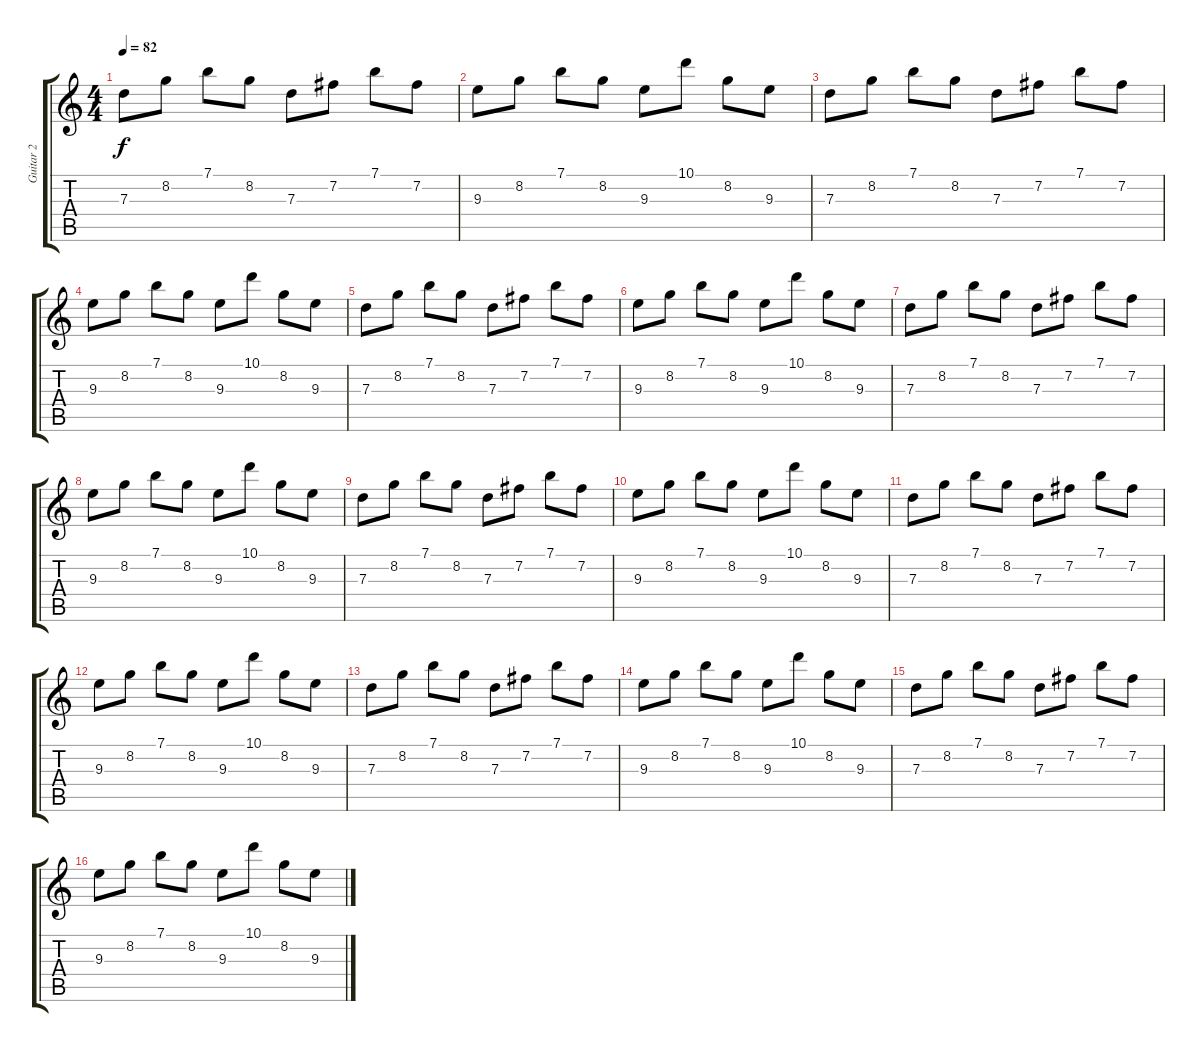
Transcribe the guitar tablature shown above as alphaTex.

\track ("Guitar 2" "Guitar 2") {instrument electricguitarclean}
\staff {score tabs}
\tuning (E4 B3 G3 D3 A2 E2) {hide}
\ts (4 4)
\tempo 82
\clef g2
\ks c
7.3.8{dy f instrument electricguitarclean} 8.2.8 7.1.8 8.2.8 7.3.8 7.2.8 7.1.8 7.2.8 |
9.3.8 8.2.8 7.1.8 8.2.8 9.3.8 10.1.8 8.2.8 9.3.8 |
7.3.8 8.2.8 7.1.8 8.2.8 7.3.8 7.2.8 7.1.8 7.2.8 |
9.3.8 8.2.8 7.1.8 8.2.8 9.3.8 10.1.8 8.2.8 9.3.8 |
7.3.8 8.2.8 7.1.8 8.2.8 7.3.8 7.2.8 7.1.8 7.2.8 |
9.3.8 8.2.8 7.1.8 8.2.8 9.3.8 10.1.8 8.2.8 9.3.8 |
7.3.8 8.2.8 7.1.8 8.2.8 7.3.8 7.2.8 7.1.8 7.2.8 |
9.3.8 8.2.8 7.1.8 8.2.8 9.3.8 10.1.8 8.2.8 9.3.8 |
7.3.8 8.2.8 7.1.8 8.2.8 7.3.8 7.2.8 7.1.8 7.2.8 |
9.3.8 8.2.8 7.1.8 8.2.8 9.3.8 10.1.8 8.2.8 9.3.8 |
7.3.8 8.2.8 7.1.8 8.2.8 7.3.8 7.2.8 7.1.8 7.2.8 |
9.3.8 8.2.8 7.1.8 8.2.8 9.3.8 10.1.8 8.2.8 9.3.8 |
7.3.8 8.2.8 7.1.8 8.2.8 7.3.8 7.2.8 7.1.8 7.2.8 |
9.3.8 8.2.8 7.1.8 8.2.8 9.3.8 10.1.8 8.2.8 9.3.8 |
7.3.8 8.2.8 7.1.8 8.2.8 7.3.8 7.2.8 7.1.8 7.2.8 |
9.3.8 8.2.8 7.1.8 8.2.8 9.3.8 10.1.8 8.2.8 9.3.8
